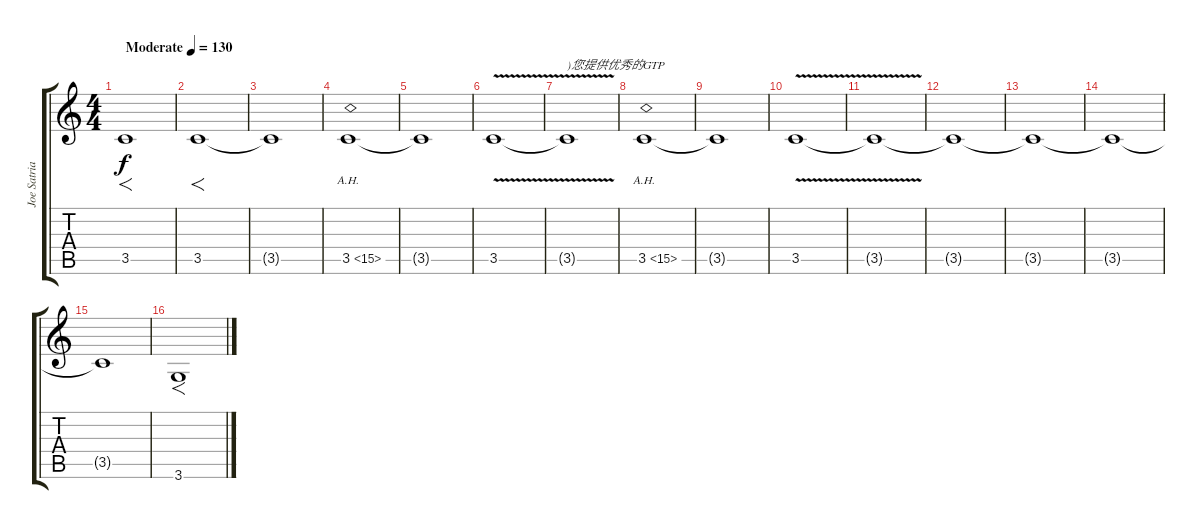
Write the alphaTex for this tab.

\track ("Joe Satriani" "Joe Satria") {instrument distortionguitar}
\staff {score tabs}
\tuning (E4 B3 G3 D3 A2 E2) {hide}
\ts (4 4)
\tempo (130 "Moderate")
\clef g2
\ks c
3.5.1{f dy f instrument distortionguitar} |
3.5.1{f} |
3.5{t}.1 |
3.5{ah 12}.1 |
3.5{t}.1 |
3.5{v}.1 |
3.5{t}.1{txt ")您提供优秀的GTP"} |
3.5{ah 12}.1 |
3.5{t}.1 |
3.5{v}.1 |
3.5{t}.1 |
3.5{t}.1 |
3.5{t}.1 |
3.5{t}.1 |
3.5{t}.1 |
3.6.1{f}
